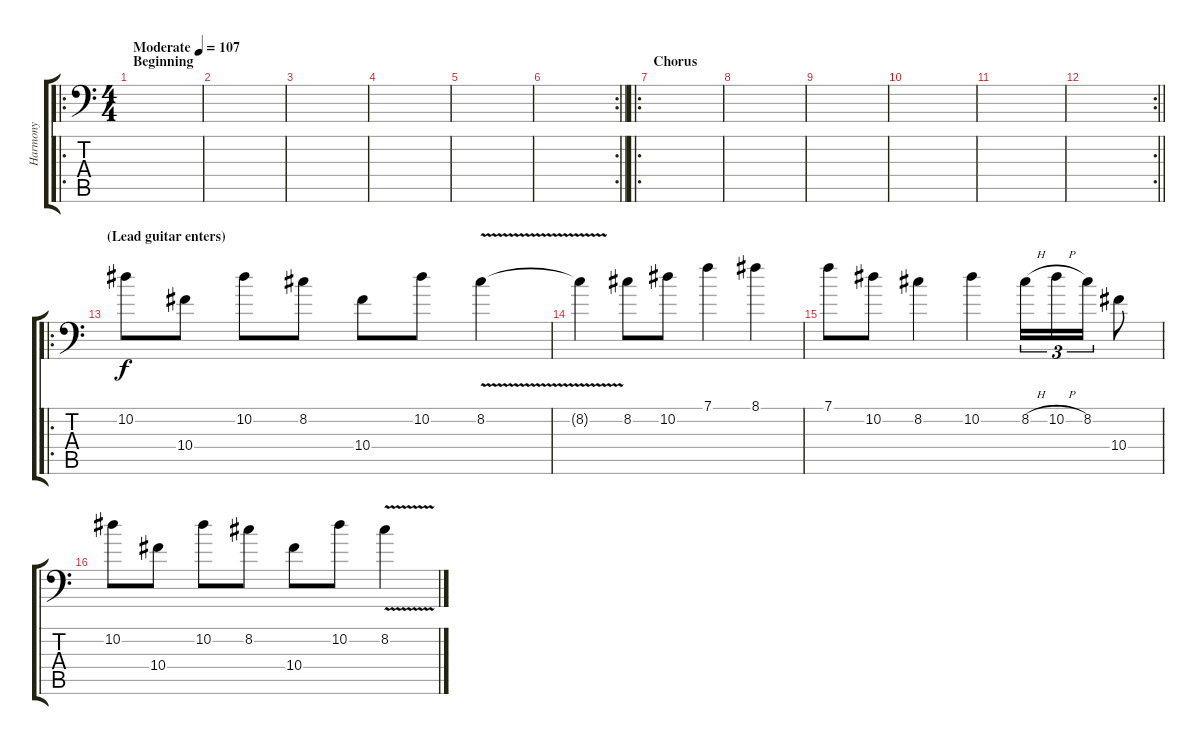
\track ("Harmony" "Harmony") {instrument distortionguitar}
\staff {score tabs}
\tuning (Bb3 F3 Db3 Ab2 Eb2 Bb1) {hide}
\ro
\ts (4 4)
\section ("" "Beginning")
\tempo (107 "Moderate")
\clef f4
\ks c
|
|
|
|
|
\rc 2
\barLineRight lightlight
|
\ro
\section ("" "Chorus")
|
|
|
|
|
\rc 2
\barLineRight lightlight
|
\ro
\section ("" "(Lead guitar enters)")
10.2.8 10.4.8 10.2.8 8.2.8 10.4.8 10.2.8 8.2{v}.4 |
8.2{t}.4 8.2.8 10.2.8 7.1.4 8.1.4 |
7.1.8 10.2.8 8.2.4 10.2.4 8.2{h}.16{tu (3 2)} 10.2{h}.16{tu (3 2)} 8.2.16{tu (3 2)} 10.4.8 |
10.2.8 10.4.8 10.2.8 8.2.8 10.4.8 10.2.8 8.2{v}.4
